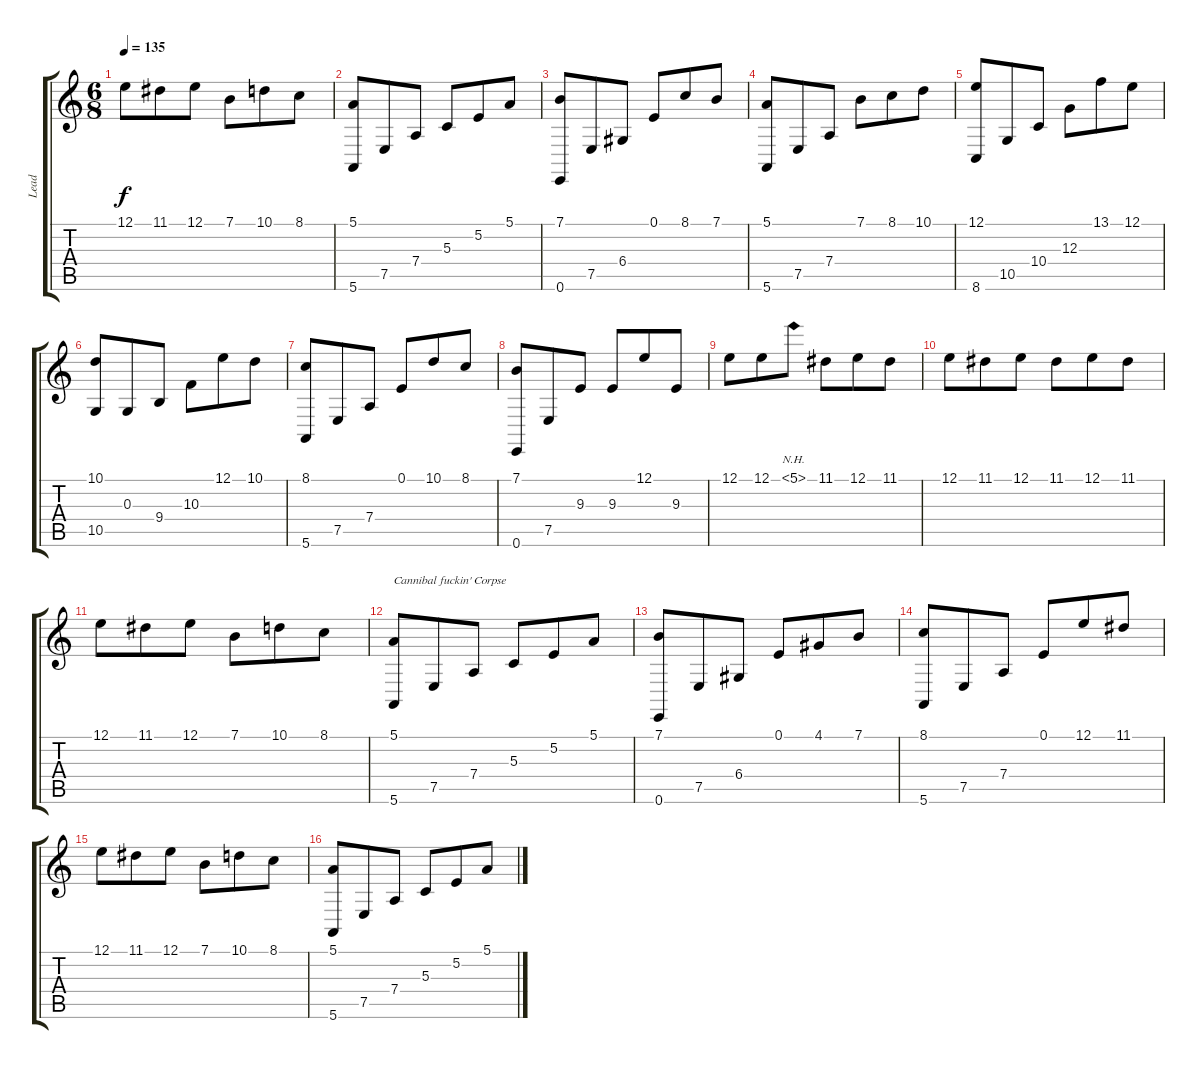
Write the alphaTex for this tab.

\track ("Lead" "Lead") {instrument churchorgan}
\staff {score tabs}
\tuning (E4 B3 G3 D3 A2 E2) {hide}
\ts (6 8)
\tempo 135
\clef g2
\ks c
12.1.8{dy f} 11.1.8 12.1.8 7.1.8 10.1.8 8.1.8 |
(5.1 5.6).8 7.5.8 7.4.8 5.3.8 5.2.8 5.1.8 |
(7.1 0.6).8 7.5.8 6.4.8 0.1.8 8.1.8 7.1.8 |
(5.1 5.6).8 7.5.8 7.4.8 7.1.8 8.1.8 10.1.8 |
(12.1 8.6).8 10.5.8 10.4.8 12.3.8 13.1.8 12.1.8 |
(10.1 10.5).8 0.3.8 9.4.8 10.3.8 12.1.8 10.1.8 |
(8.1 5.6).8 7.5.8 7.4.8 0.1.8 10.1.8 8.1.8 |
(7.1 0.6).8 7.5.8 9.3.8 9.3.8 12.1.8 9.3.8 |
12.1.8 12.1.8 5.1{nh}.8 11.1.8 12.1.8 11.1.8 |
12.1.8 11.1.8 12.1.8 11.1.8 12.1.8 11.1.8 |
12.1.8 11.1.8 12.1.8 7.1.8 10.1.8 8.1.8 |
(5.1 5.6).8{txt "Cannibal fuckin' Corpse"} 7.5.8 7.4.8 5.3.8 5.2.8 5.1.8 |
(7.1 0.6).8 7.5.8 6.4.8 0.1.8 4.1.8 7.1.8 |
(8.1 5.6).8 7.5.8 7.4.8 0.1.8 12.1.8 11.1.8 |
12.1.8 11.1.8 12.1.8 7.1.8 10.1.8 8.1.8 |
(5.1 5.6).8 7.5.8 7.4.8 5.3.8 5.2.8 5.1.8
